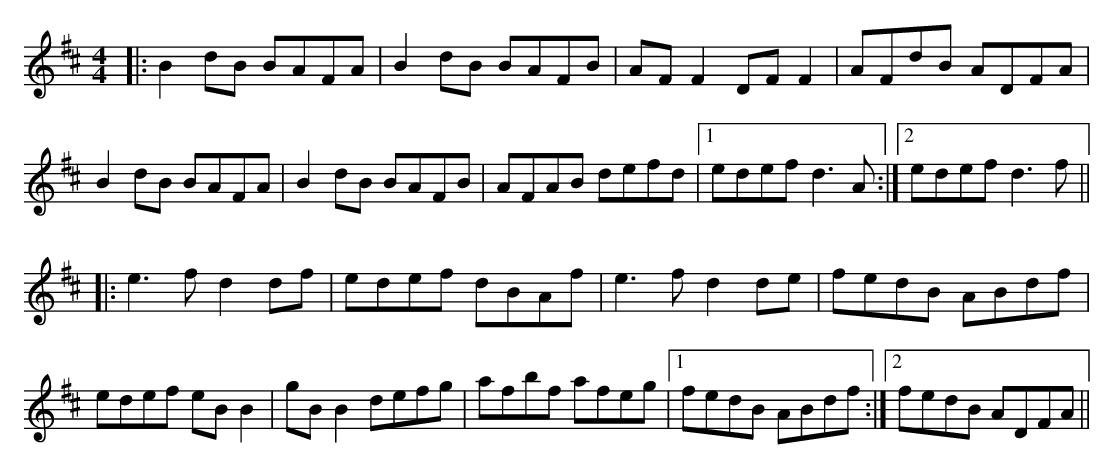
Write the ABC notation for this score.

X:1
M:4/4
K:D
|:B2 dB BAFA|B2dB BAFB|AFF2 DFF2|AFdB ADFA|
B2dB BAFA|B2dB BAFB|AFAB defd|1 edef d3A:|2 edef d3f||
|:e3f d2df|edef dBAf|e3f d2de|fedB ABdf|
edef eBB2|gBB2 defg|afbf afeg|1 fedB ABdf:|2 fedB ADFA||
